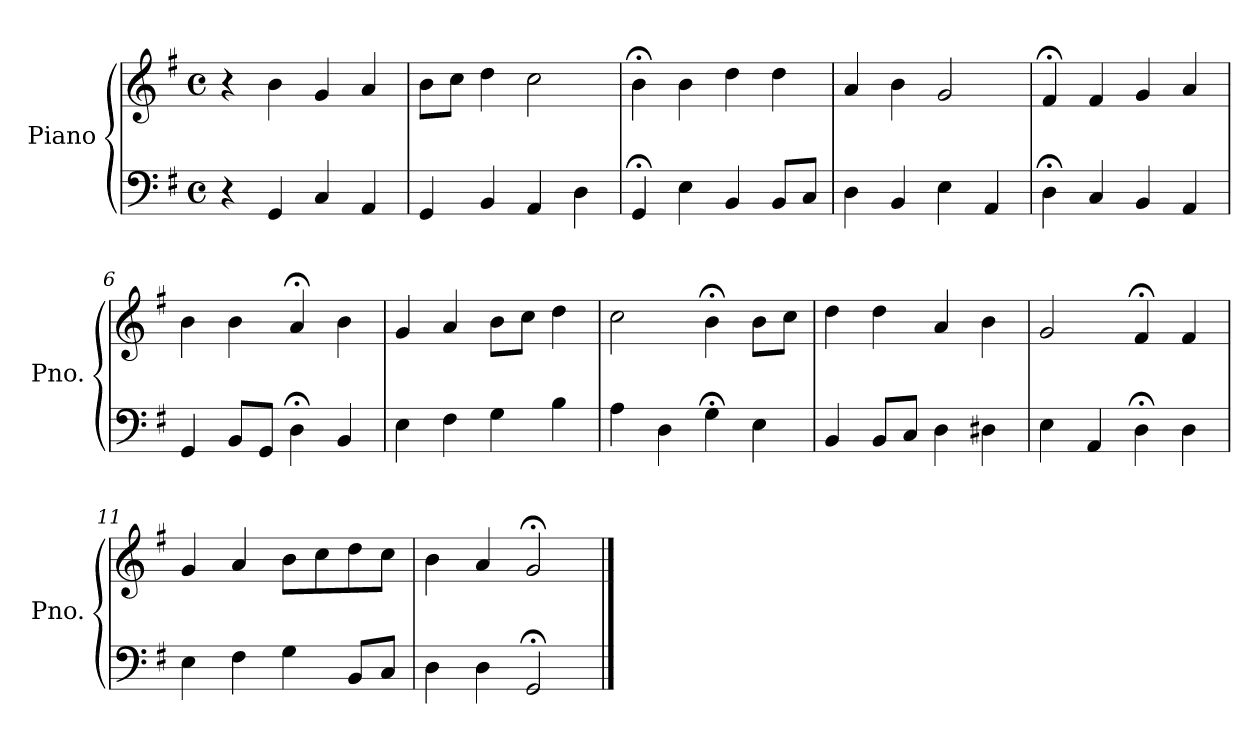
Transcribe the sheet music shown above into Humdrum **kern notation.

**kern	**kern
*part1	*part1
*staff2	*staff1
*I"Piano	*
*I'Pno.	*
*clefF4	*clefG2
*k[f#]	*k[f#]
*M4/4	*M4/4
*met(c)	*met(c)
=1	=1
4r	4r
4GG/	4b\
4C/	4g/
4AA/	4a/
=2	=2
4GG/	8b\L
.	8cc\J
4BB/	4dd\
4AA/	2cc\
4D\	.
=3	=3
4GG;</	4b;<\
4E\	4b\
4BB/	4dd\
8BB/L	4dd\
8C/J	.
=4	=4
4D\	4a/
4BB/	4b\
4E\	2g/
4AA/	.
=5	=5
4D;<\	4f#;</
4C/	4f#/
4BB/	4g/
4AA/	4a/
=6	=6
4GG/	4b\
8BB/L	4b\
8GG/J	.
4D;<\	4a;</
4BB/	4b\
!!LO:LB:g=z
=7	=7
4E\	4g/
4F#\	4a/
4G\	8b\L
.	8cc\J
4B\	4dd\
=8	=8
4A\	2cc\
4D\	.
4G;<\	4b;<\
4E\	8b\L
.	8cc\J
=9	=9
4BB/	4dd\
8BB/L	4dd\
8C/J	.
4D\	4a/
4D#X\	4b\
=10	=10
4E\	2g/
4AA/	.
4D;<\	4f#;</
4D\	4f#/
=11	=11
4E\	4g/
4F#\	4a/
4G\	8b\L
.	8cc\
8BB/L	8dd\
8C/J	8cc\J
=12	=12
4D\	4b\
4D\	4a/
2GG;</	2g;</
==	==
*-	*-
